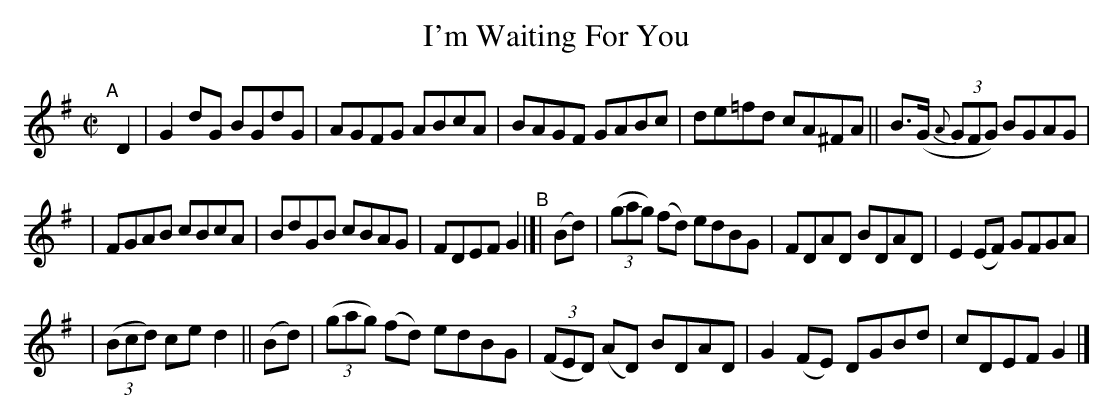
X:1
T: I'm Waiting For You
M: C|
L: 1/8
K: G
"^A"[|]\
D2 | G2dG BGdG | AGFG ABcA | BAGF GABc | de=fd cA^FA || B(>G (3{A}GFG) BGAG |
| FGAB cBcA | BdGB cBAG | FDEF G2 "^B"|[| (Bd) | (3(gag) (fd) edBG | FDAD BDAD | E2(EF) GFGA |
|  (3(Bcd) ce d2 || (Bd) | (3(gag) (fd) edBG | (3(FED) (AD)  BDAD | G2 (FE) DGBd | cDEF G2 |]
